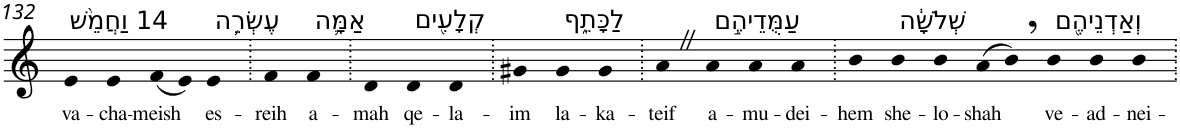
**kern	**text
*part1	*part1
*staff1	*staff1
*I"Piano	*
*I'Pno	*
!!LO:PB:g=z
*clefG2	*
*k[]	*
=132	=132
!LO:TX:a:t=14 וַחֲמֵ֨שׁ	!
!	!LO:LY:b
4e	va-
!	!LO:LY:b
4e	-cha-
!	!LO:LY:b
(8f	-meish
8e)	.
!LO:TX:a:t=עֶשְׂרֵ֥ה	!
!	!LO:LY:b
4e	es-
=133.	=133.
!	!LO:LY:b
4f	-reih
!LO:TX:a:t=אַמָּ֛ה	!
!	!LO:LY:b
4f	a-
=134.	=134.
!	!LO:LY:b
4d	-mah
!LO:TX:a:t=קְלָעִ֖ים	!
!	!LO:LY:b
4d	qe-
!	!LO:LY:b
4d	-la-
=135.	=135.
!	!LO:LY:b
4g#X	-im
!LO:TX:a:t=לַכָּתֵ֑ף	!
!	!LO:LY:b
4g#	la-
!	!LO:LY:b
4g#	-ka-
=136.	=136.
!	!LO:LY:b
4aZ	-teif
!LO:TX:a:t=עַמֻּדֵיהֶ֣ם	!
!	!LO:LY:b
4a	a-
!	!LO:LY:b
4a	-mu-
!	!LO:LY:b
4a	-dei-
=137.	=137.
!	!LO:LY:b
4b	-hem
!LO:TX:a:t=שְׁלֹשָׁ֔ה	!
!	!LO:LY:b
4b	she-
!	!LO:LY:b
4b	-lo-
!	!LO:LY:b
(8a	-shah
8b,)	.
!LO:TX:a:t=וְאַדְנֵיהֶ֖ם	!
!	!LO:LY:b
4b	ve-
!	!LO:LY:b
4b	-ad-
!	!LO:LY:b
4b	-nei-
=.	=.
*-	*-
